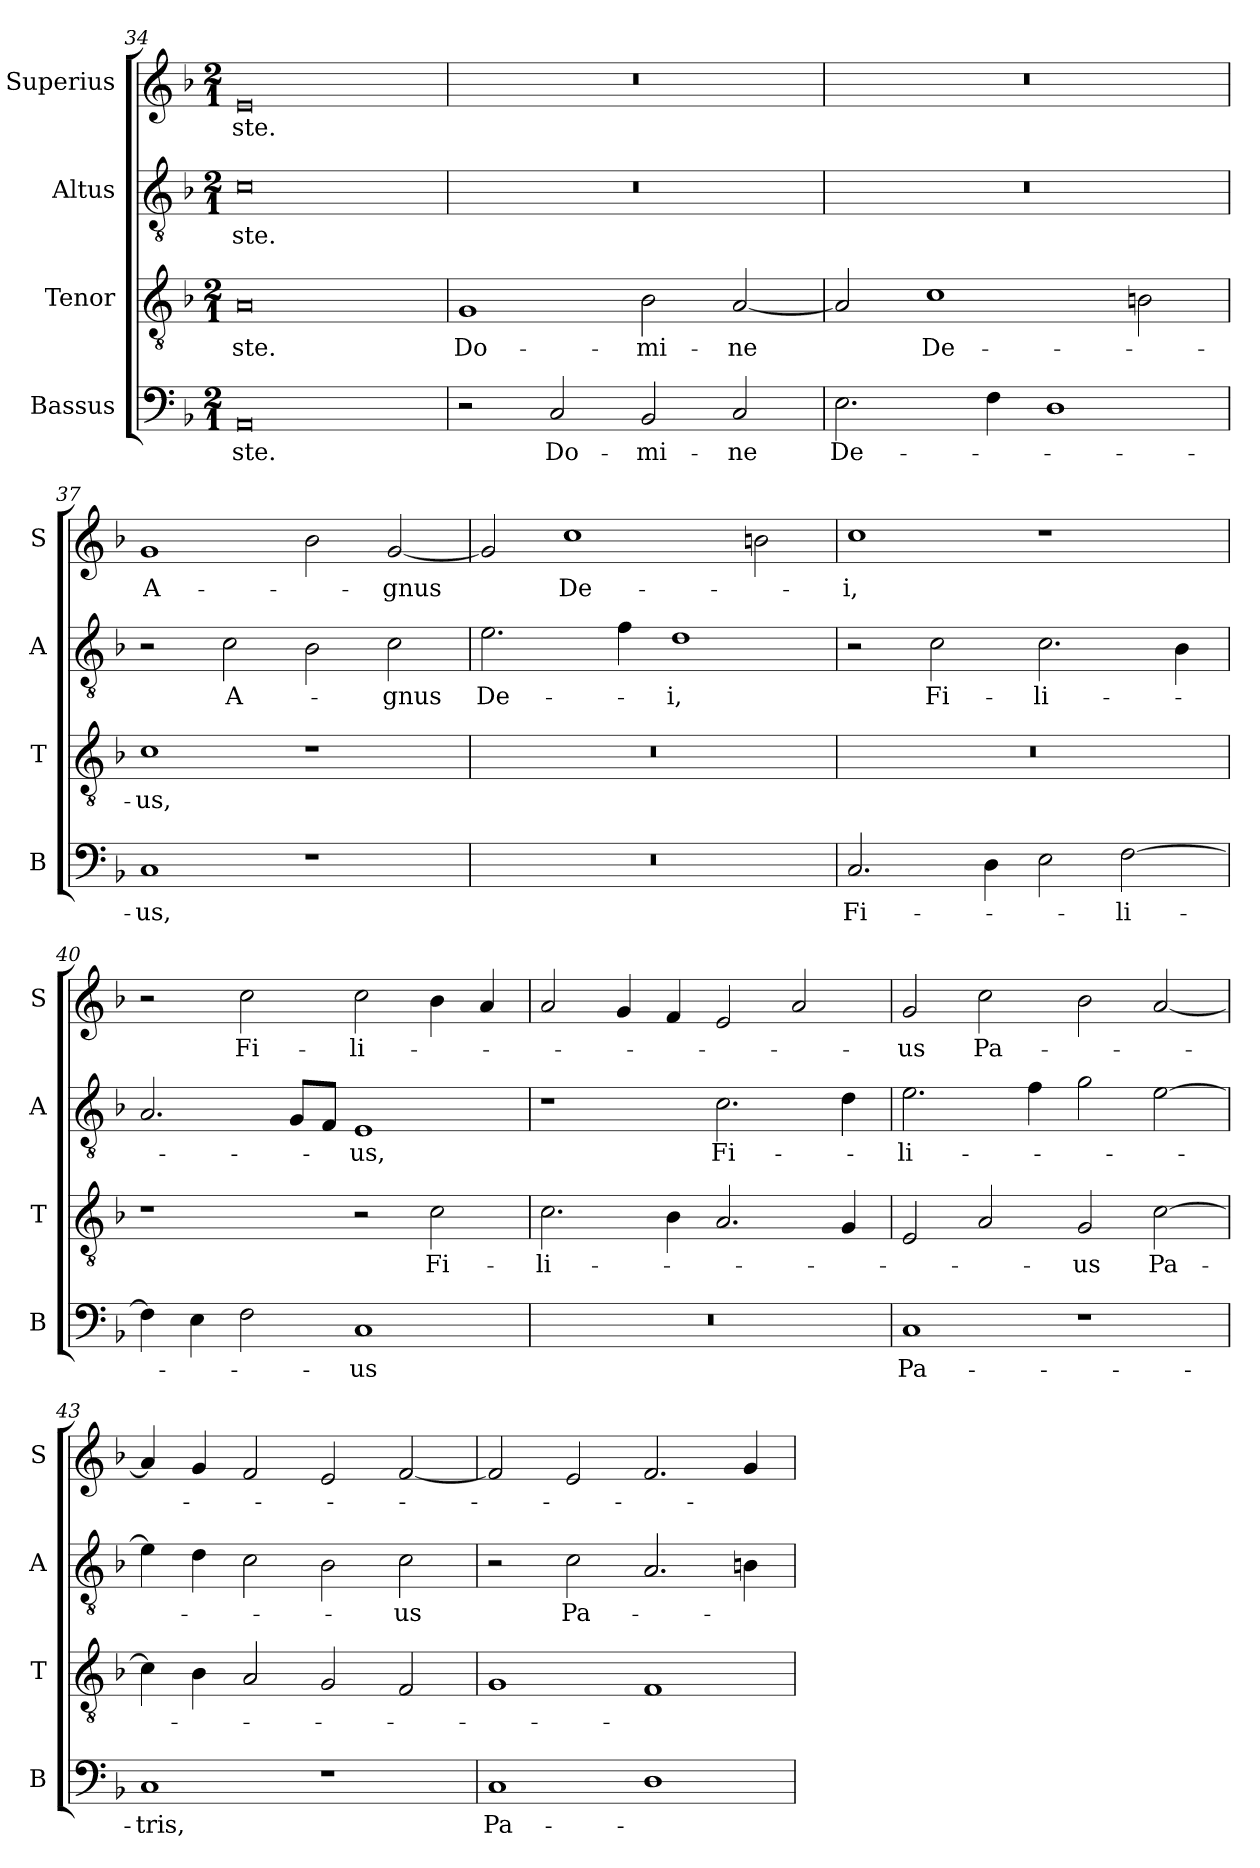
**kern	**text	**kern	**text	**kern	**text	**kern	**text
*part4	*part4	*part3	*part3	*part2	*part2	*part1	*part1
*staff4	*staff4	*staff3	*staff3	*staff2	*staff2	*staff1	*staff1
*I"Bassus	*	*I"Tenor	*	*I"Altus	*	*I"Superius	*
*I'B	*	*I'T	*	*I'A	*	*I'S	*
*clefF4	*	*clefGv2	*	*clefGv2	*	*clefG2	*
*k[b-]	*	*k[b-]	*	*k[b-]	*	*k[b-]	*
*M2/1	*	*M2/1	*	*M2/1	*	*M2/1	*
=34	=34	=34	=34	=34	=34	=34	=34
!	!LO:LY:i	!	!LO:LY:i	!	!LO:LY:i	!	!
0AA	-ste.	0A	-ste.	0c	-ste.	0e	-ste.
=35	=35	=35	=35	=35	=35	=35	=35
!	!	!	!LO:LY:i	!	!	!	!
2r	.	1G	Do-	0r	.	0r	.
!	!LO:LY:i	!	!	!	!	!	!
2C	Do-	.	.	.	.	.	.
!	!LO:LY:i	!	!LO:LY:i	!	!	!	!
2BB-	-mi-	2B-	-mi-	.	.	.	.
!	!LO:LY:i	!	!LO:LY:i	!	!	!	!
2C	-ne	[2A	-ne	.	.	.	.
=36	=36	=36	=36	=36	=36	=36	=36
!	!LO:LY:i	!	!	!	!	!	!
2.E	De-	2A]	.	0r	.	0r	.
!	!	!	!LO:LY:i	!	!	!	!
.	.	1c	De-	.	.	.	.
4F	.	.	.	.	.	.	.
1D	.	.	.	.	.	.	.
.	.	2Bn	.	.	.	.	.
=37	=37	=37	=37	=37	=37	=37	=37
!	!LO:LY:i	!	!LO:LY:i	!	!	!	!
1C	-us,	1c	-us,	2r	.	1g	A-
!	!	!	!	!	!LO:LY:i	!	!
.	.	.	.	2c	A-	.	.
1r	.	1r	.	2B-	.	2b-	.
!	!	!	!	!	!LO:LY:i	!	!
.	.	.	.	2c	-gnus	[2g	-gnus
=38	=38	=38	=38	=38	=38	=38	=38
!	!	!	!	!	!LO:LY:i	!	!
0r	.	0r	.	2.e	De-	2g]	.
.	.	.	.	.	.	1cc	De-
.	.	.	.	4f	.	.	.
!	!	!	!	!	!LO:LY:i	!	!
.	.	.	.	1d	-i,	.	.
.	.	.	.	.	.	2bn	.
=39	=39	=39	=39	=39	=39	=39	=39
!	!LO:LY:i	!	!	!	!	!	!
2.C	Fi-	0r	.	2r	.	1cc	-i,
!	!	!	!	!	!LO:LY:i	!	!
.	.	.	.	2c	Fi-	.	.
4D	.	.	.	.	.	.	.
!	!	!	!	!	!LO:LY:i	!	!
2E	.	.	.	2.c	-li-	1r	.
!	!LO:LY:i	!	!	!	!	!	!
[2F	-li-	.	.	.	.	.	.
.	.	.	.	4B-	.	.	.
=40	=40	=40	=40	=40	=40	=40	=40
4F]	.	1r	.	2.A	.	2r	.
4E	.	.	.	.	.	.	.
!	!	!	!	!	!	!	!LO:LY:i
2F	.	.	.	.	.	2cc	Fi-
.	.	.	.	8GL	.	.	.
.	.	.	.	8FJ	.	.	.
!	!LO:LY:i	!	!	!	!LO:LY:i	!	!LO:LY:i
1C	-us	2r	.	1E	-us,	2cc	-li-
!	!	!	!LO:LY:i	!	!	!	!
.	.	2c	Fi-	.	.	4b-	.
.	.	.	.	.	.	4a	.
=41	=41	=41	=41	=41	=41	=41	=41
!	!	!	!LO:LY:i	!	!	!	!
0r	.	2.c	-li-	1r	.	2a	.
.	.	.	.	.	.	4g	.
.	.	4B-	.	.	.	4f	.
!	!	!	!	!	!LO:LY:i	!	!
.	.	2.A	.	2.c	Fi-	2e	.
.	.	.	.	.	.	2a	.
.	.	4G	.	4d	.	.	.
=42	=42	=42	=42	=42	=42	=42	=42
!	!LO:LY:i	!	!	!	!LO:LY:i	!	!LO:LY:i
1C	Pa-	2E	.	2.e	-li-	2g	-us
!	!	!	!	!	!	!	!LO:LY:i
.	.	2A	.	.	.	2cc	Pa-
.	.	.	.	4f	.	.	.
!	!	!	!LO:LY:i	!	!	!	!
1r	.	2G	-us	2g	.	2b-	.
!	!	!	!LO:LY:i	!	!	!	!
.	.	[2c	Pa-	[2e	.	[2a	.
=43	=43	=43	=43	=43	=43	=43	=43
!	!LO:LY:i	!	!	!	!	!	!
1C	-tris,	4c]	.	4e]	.	4a]	.
.	.	4B-	.	4d	.	4g	.
.	.	2A	.	2c	.	2f	.
1r	.	2G	.	2B-	.	2e	.
!	!	!	!	!	!LO:LY:i	!	!
.	.	2F	.	2c	-us	[2f	.
=44	=44	=44	=44	=44	=44	=44	=44
!	!LO:LY:i	!	!	!	!	!	!
1C	Pa-	1G	.	2r	.	2f]	.
!	!	!	!	!	!LO:LY:i	!	!
.	.	.	.	2c	Pa-	2e	.
1D	.	1F	.	2.A	.	2.f	.
.	.	.	.	4Bn	.	4g	.
=	=	=	=	=	=	=	=
*-	*-	*-	*-	*-	*-	*-	*-
